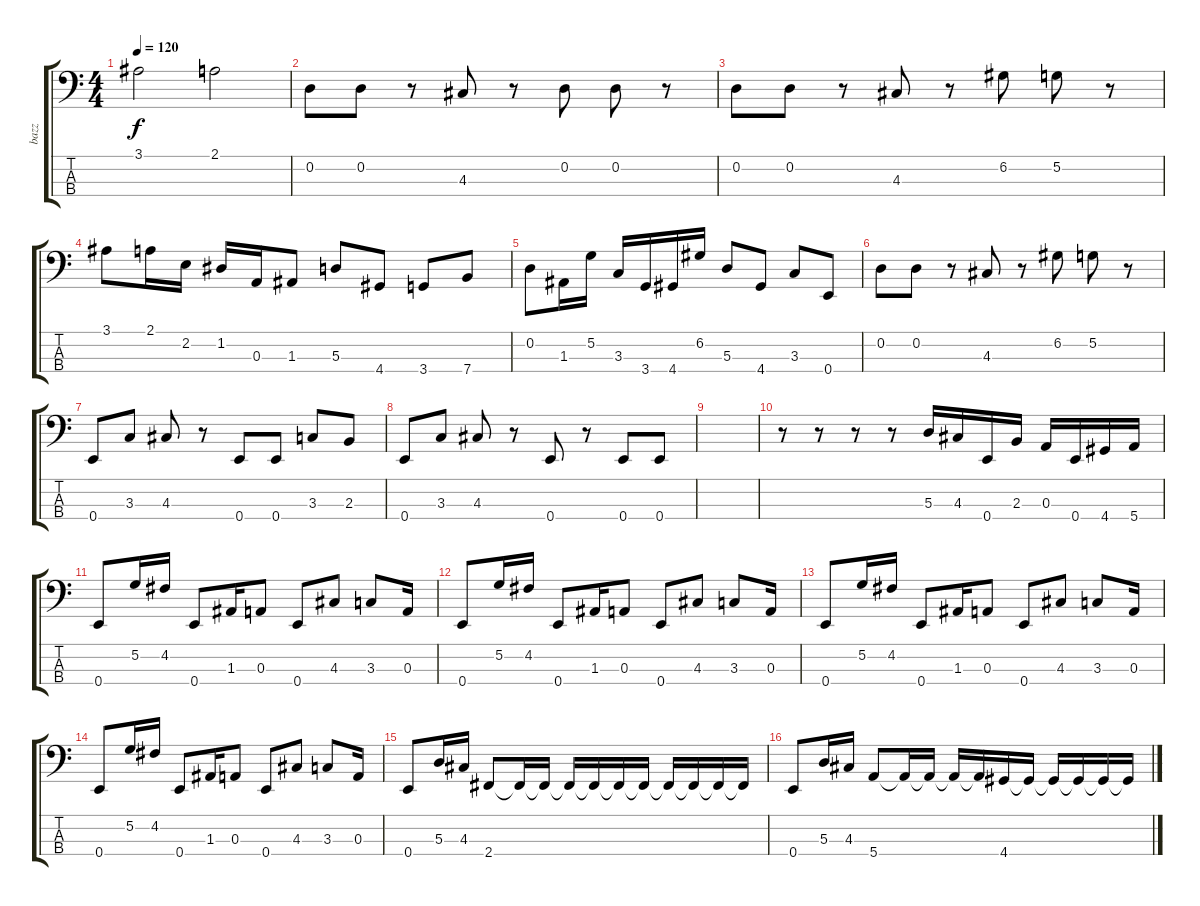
\track ("bazz" "bazz") {instrument electricbasspick}
\staff {score tabs}
\tuning (G2 D2 A1 E1) {hide}
\ts (4 4)
\tempo 120
\clef f4
\ks c
3.1.2{dy f instrument electricbasspick} 2.1.2 |
0.2.8 0.2.8 r.8 4.3.8 r.8 0.2.8 0.2.8 r.8 |
0.2.8 0.2.8 r.8 4.3.8 r.8 6.2.8 5.2.8 r.8 |
3.1.8 2.1.16 2.2.16 1.2.16 0.3.16 1.3.8 5.3.8 4.4.8 3.4.8 7.4.8 |
0.2.8 1.3.16 5.2.16 3.3.16 3.4.16 4.4.16 6.2.16 5.3.8 4.4.8 3.3.8 0.4.8 |
0.2.8 0.2.8 r.8 4.3.8 r.8 6.2.8 5.2.8 r.8 |
0.4.8 3.3.8 4.3.8 r.8 0.4.8 0.4.8 3.3.8 2.3.8 |
0.4.8 3.3.8 4.3.8 r.8 0.4.8 r.8 0.4.8 0.4.8 |
|
r.8 r.8 r.8 r.8 5.3.16 4.3.16 0.4.16 2.3.16 0.3.16 0.4.16 4.4.16 5.4.16 |
0.4.8 5.2.16 4.2.16 0.4.8 1.3.16 0.3.8 0.4.8 4.3.8 3.3.8 0.3.16 |
0.4.8 5.2.16 4.2.16 0.4.8 1.3.16 0.3.8 0.4.8 4.3.8 3.3.8 0.3.16 |
0.4.8 5.2.16 4.2.16 0.4.8 1.3.16 0.3.8 0.4.8 4.3.8 3.3.8 0.3.16 |
0.4.8 5.2.16 4.2.16 0.4.8 1.3.16 0.3.8 0.4.8 4.3.8 3.3.8 0.3.16 |
0.4.8 5.3.16 4.3.16 2.4.8 2.4{t}.16 2.4{t}.16 2.4{t}.16 2.4{t}.16 2.4{t}.16 2.4{t}.16 2.4{t}.16 2.4{t}.16 2.4{t}.16 2.4{t}.16 |
0.4.8 5.3.16 4.3.16 5.4.8 5.4{t}.16 5.4{t}.16 5.4{t}.16 5.4{t}.16 4.4.16 4.4{t}.16 4.4{t}.16 4.4{t}.16 4.4{t}.16 4.4{t}.16
